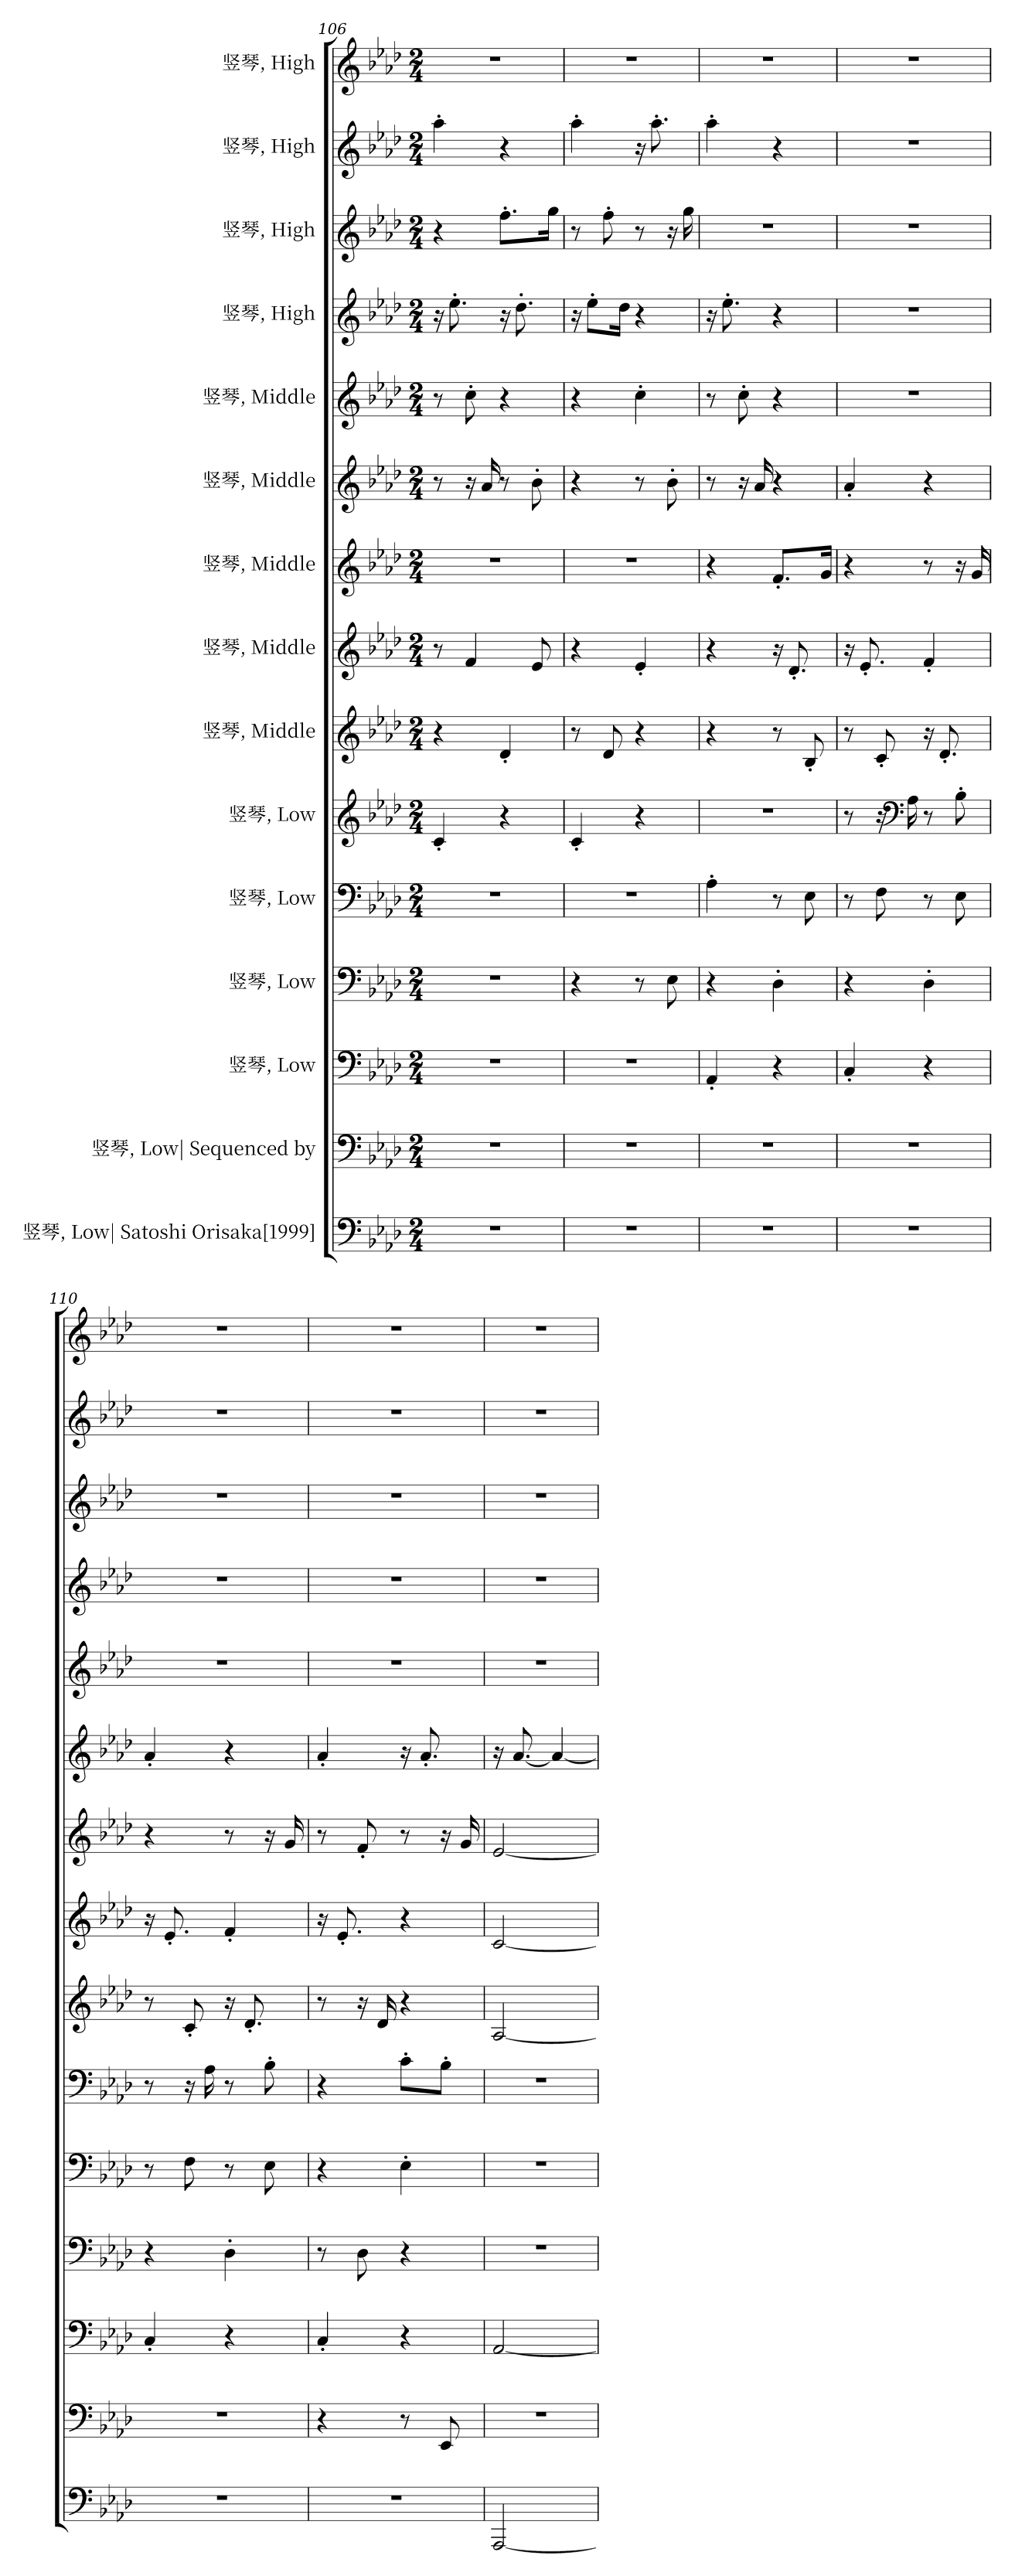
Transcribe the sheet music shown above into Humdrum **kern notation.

**kern	**kern	**kern	**kern	**kern	**kern	**kern	**kern	**kern	**kern	**kern	**kern	**kern	**kern	**kern
*part15	*part14	*part13	*part12	*part11	*part10	*part9	*part8	*part7	*part6	*part5	*part4	*part3	*part2	*part1
*staff15	*staff14	*staff13	*staff12	*staff11	*staff10	*staff9	*staff8	*staff7	*staff6	*staff5	*staff4	*staff3	*staff2	*staff1
*I"竖琴, Low|    Satoshi Orisaka[1999]	*I"竖琴, Low| Sequenced by	*I"竖琴, Low	*I"竖琴, Low	*I"竖琴, Low	*I"竖琴, Low	*I"竖琴, Middle	*I"竖琴, Middle	*I"竖琴, Middle	*I"竖琴, Middle	*I"竖琴, Middle	*I"竖琴, High	*I"竖琴, High	*I"竖琴, High	*I"竖琴, High
*clefF4	*clefF4	*clefF4	*clefF4	*clefF4	*clefG2	*clefG2	*clefG2	*clefG2	*clefG2	*clefG2	*clefG2	*clefG2	*clefG2	*clefG2
*k[b-e-a-d-]	*k[b-e-a-d-]	*k[b-e-a-d-]	*k[b-e-a-d-]	*k[b-e-a-d-]	*k[b-e-a-d-]	*k[b-e-a-d-]	*k[b-e-a-d-]	*k[b-e-a-d-]	*k[b-e-a-d-]	*k[b-e-a-d-]	*k[b-e-a-d-]	*k[b-e-a-d-]	*k[b-e-a-d-]	*k[b-e-a-d-]
*M2/4	*M2/4	*M2/4	*M2/4	*M2/4	*M2/4	*M2/4	*M2/4	*M2/4	*M2/4	*M2/4	*M2/4	*M2/4	*M2/4	*M2/4
*MM92	*MM92	*MM92	*MM92	*MM92	*MM92	*MM92	*MM92	*MM92	*MM92	*MM92	*MM92	*MM92	*MM92	*MM92
=106	=106	=106	=106	=106	=106	=106	=106	=106	=106	=106	=106	=106	=106	=106
2r	2r	2r	2r	2r	4c'/	4r	8r	2r	8r	8r	16r	4r	4aa-'\	2r
.	.	.	.	.	.	.	.	.	.	.	8.ee-'\	.	.	.
.	.	.	.	.	.	.	4f/	.	16r	8cc'\	.	.	.	.
.	.	.	.	.	.	.	.	.	16a-/	.	.	.	.	.
.	.	.	.	.	4r	4d-'/	.	.	8r	4r	16r	8.ff'\L	4r	.
.	.	.	.	.	.	.	.	.	.	.	8.dd-'\	.	.	.
.	.	.	.	.	.	.	8e-/	.	8b-'\	.	.	.	.	.
.	.	.	.	.	.	.	.	.	.	.	.	16gg\Jk	.	.
=107	=107	=107	=107	=107	=107	=107	=107	=107	=107	=107	=107	=107	=107	=107
*	*	*	*	*	*	*	*	*	*	*	*	*	*	*MM92
2r	2r	2r	4r	2r	4c'/	8r	4r	2r	4r	4r	16r	8r	4aa-'\	2r
.	.	.	.	.	.	.	.	.	.	.	8ee-'\L	.	.	.
.	.	.	.	.	.	8d-/	.	.	.	.	.	8ff'\	.	.
.	.	.	.	.	.	.	.	.	.	.	16dd-\Jk	.	.	.
.	.	.	8r	.	4r	4r	4e-'/	.	8r	4cc'\	4r	8r	16r	.
.	.	.	.	.	.	.	.	.	.	.	.	.	8.aa-'\	.
.	.	.	8E-\	.	.	.	.	.	8b-'\	.	.	16r	.	.
.	.	.	.	.	.	.	.	.	.	.	.	16gg\	.	.
!!LO:PB:g=z
=108	=108	=108	=108	=108	=108	=108	=108	=108	=108	=108	=108	=108	=108	=108
*	*	*	*	*	*	*	*	*	*	*	*	*	*	*MM88
2r	2r	4AA-'/	4r	4A-'\	2r	4r	4r	4r	8r	8r	16r	2r	4aa-'\	2r
.	.	.	.	.	.	.	.	.	.	.	8.ee-'\	.	.	.
.	.	.	.	.	.	.	.	.	16r	8cc'\	.	.	.	.
.	.	.	.	.	.	.	.	.	16a-/	.	.	.	.	.
.	.	4r	4D-'\	8r	.	8r	16r	8.f'/L	4r	4r	4r	.	4r	.
.	.	.	.	.	.	.	8.d-'/	.	.	.	.	.	.	.
.	.	.	.	8E-\	.	8B-'/	.	.	.	.	.	.	.	.
.	.	.	.	.	.	.	.	16g/Jk	.	.	.	.	.	.
=109	=109	=109	=109	=109	=109	=109	=109	=109	=109	=109	=109	=109	=109	=109
2r	2r	4C'/	4r	8r	8r	8r	16r	4r	4a-'/	2r	2r	2r	2r	2r
.	.	.	.	.	.	.	8.e-'/	.	.	.	.	.	.	.
.	.	.	.	8F\	16r	8c'/	.	.	.	.	.	.	.	.
*	*	*	*	*	*clefF4	*	*	*	*	*	*	*	*	*
.	.	.	.	.	16A-\	.	.	.	.	.	.	.	.	.
.	.	4r	4D-'\	8r	8r	16r	4f'/	8r	4r	.	.	.	.	.
.	.	.	.	.	.	8.d-'/	.	.	.	.	.	.	.	.
.	.	.	.	8E-\	8B-'\	.	.	16r	.	.	.	.	.	.
.	.	.	.	.	.	.	.	16g/	.	.	.	.	.	.
=110	=110	=110	=110	=110	=110	=110	=110	=110	=110	=110	=110	=110	=110	=110
2r	2r	4C'/	4r	8r	8r	8r	16r	4r	4a-'/	2r	2r	2r	2r	2r
.	.	.	.	.	.	.	8.e-'/	.	.	.	.	.	.	.
.	.	.	.	8F\	16r	8c'/	.	.	.	.	.	.	.	.
.	.	.	.	.	16A-\	.	.	.	.	.	.	.	.	.
.	.	4r	4D-'\	8r	8r	16r	4f'/	8r	4r	.	.	.	.	.
.	.	.	.	.	.	8.d-'/	.	.	.	.	.	.	.	.
.	.	.	.	8E-\	8B-'\	.	.	16r	.	.	.	.	.	.
.	.	.	.	.	.	.	.	16g/	.	.	.	.	.	.
=111	=111	=111	=111	=111	=111	=111	=111	=111	=111	=111	=111	=111	=111	=111
2r	4r	4C'/	8r	4r	4r	8r	16r	8r	4a-'/	2r	2r	2r	2r	2r
.	.	.	.	.	.	.	8.e-'/	.	.	.	.	.	.	.
.	.	.	8D-\	.	.	16r	.	8f'/	.	.	.	.	.	.
.	.	.	.	.	.	16d-/	.	.	.	.	.	.	.	.
.	8r	4r	4r	4E-'\	8c'\L	4r	4r	8r	16r	.	.	.	.	.
.	.	.	.	.	.	.	.	.	8.a-'/	.	.	.	.	.
.	8EE-/	.	.	.	8B-'\J	.	.	16r	.	.	.	.	.	.
.	.	.	.	.	.	.	.	16g/	.	.	.	.	.	.
=112	=112	=112	=112	=112	=112	=112	=112	=112	=112	=112	=112	=112	=112	=112
*	*	*	*	*	*	*	*	*	*	*	*	*	*	*MM54
[2AAA-/	2r	[2AA-/	2r	2r	2r	[2A-/	[2c/	[2e-/	16r	2r	2r	2r	2r	2r
.	.	.	.	.	.	.	.	.	[8.a-/	.	.	.	.	.
.	.	.	.	.	.	.	.	.	4a-/_	.	.	.	.	.
=	=	=	=	=	=	=	=	=	=	=	=	=	=	=
*-	*-	*-	*-	*-	*-	*-	*-	*-	*-	*-	*-	*-	*-	*-
